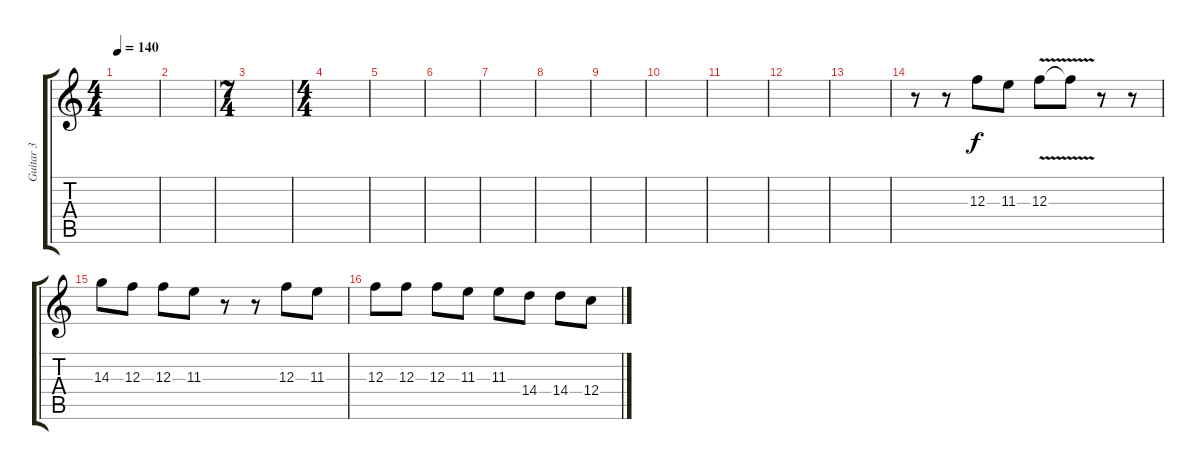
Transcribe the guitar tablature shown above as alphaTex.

\track ("Guitar 3" "Guitar 3") {instrument distortionguitar}
\staff {score tabs}
\tuning (D4 A3 F3 C3 G2 D2) {hide}
\ts (4 4)
\tempo 140
\clef g2
\ks c
|
|
\ts (7 4)
|
\ts (4 4)
|
|
|
|
|
|
|
|
|
|
r.8 r.8 12.3.8 11.3.8 12.3{v}.8 12.3{t}.8 r.8 r.8 |
14.3.8 12.3.8 12.3.8 11.3.8 r.8 r.8 12.3.8 11.3.8 |
12.3.8 12.3.8 12.3.8 11.3.8 11.3.8 14.4.8 14.4.8 12.4.8
